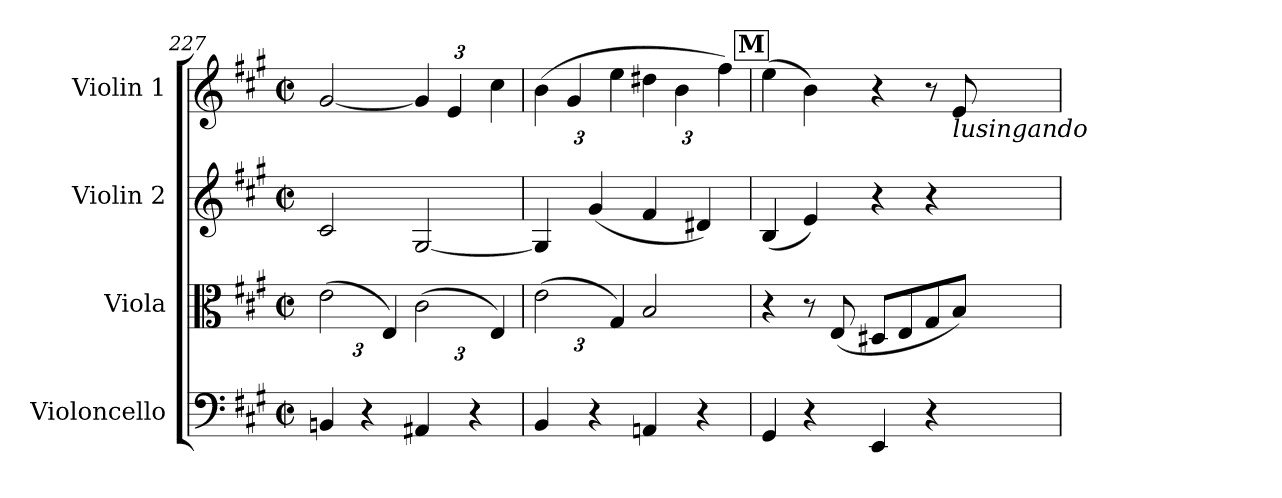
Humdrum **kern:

**kern	**kern	**kern	**kern
*part4	*part3	*part2	*part1
*staff4	*staff3	*staff2	*staff1
*I"Violoncello	*I"Viola	*I"Violin 2	*I"Violin 1
*I'Vc	*I'Vla	*I'Vln	*I'Vln
!!LO:LB:g=z
*clefF4	*clefC3	*clefG2	*clefG2
*k[f#c#g#]	*k[f#c#g#]	*k[f#c#g#]	*k[f#c#g#]
*M2/2	*M2/2	*M2/2	*M2/2
*met(c|)	*met(c|)	*met(c|)	*met(c|)
*	*Xbrackettup	*	*
=227	=227	=227	=227
4BBn/	(3e\	2c#/	[2g#/
4r	.	.	.
.	6E/)	.	.
*	*	*	*Xbrackettup
4AA#X/	(3c#\	[2G#/	6g#/]
.	.	.	6e/
4r	.	.	.
.	6E/)	.	6cc#\
=228	=228	=228	=228
4BB/	(3e\	4G#/]	(6b\
.	.	.	6g#/
4r	.	(4g#/	.
.	6G#/)	.	6ee\
4AAn/	2B/	4f#/	6dd#X\
.	.	.	6b\
4r	.	4d#X/)	.
.	.	.	6ff#\)
!!LO:REH:place=s1:a:B:cj:fs=14:t=M
=229	=229	=229	=229
4GG#/	4r	(4B/	(4ee\
4r	8r	4e/)	4b\)
.	(8E/	.	.
4EE/	8D#X/L	4r	4r
.	8E/	.	.
4r	8G#/	4r	8r
!	!	!	!LO:TX:b:i:t=lusingando
.	8B/J)	.	8e/
=	=	=	=
*-	*-	*-	*-
